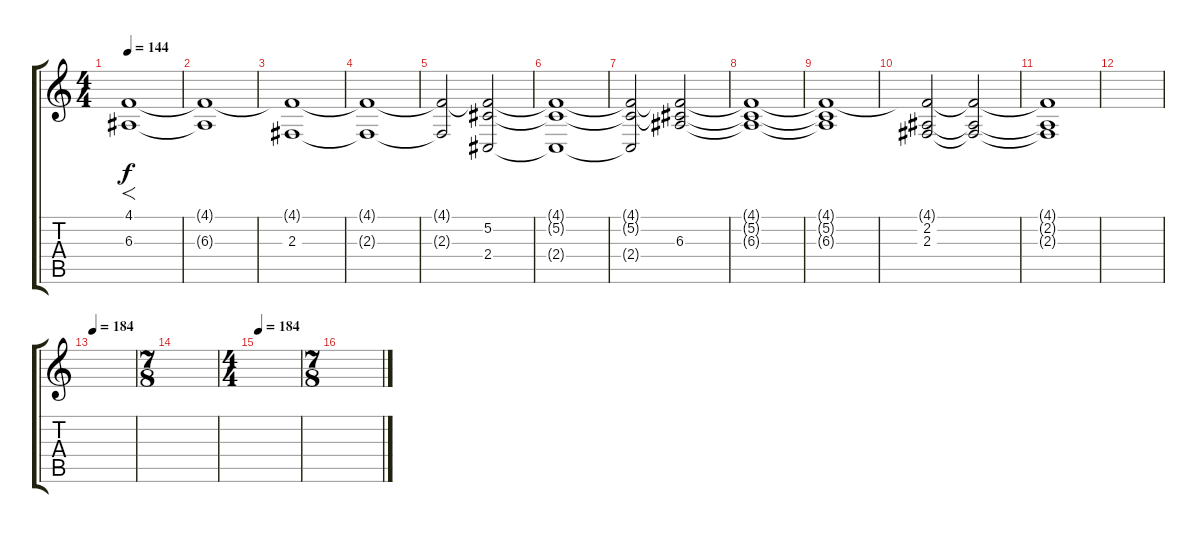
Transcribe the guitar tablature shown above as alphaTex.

\track "" {instrument stringensemble2}
\staff {score tabs}
\tuning (Db4 Ab3 E3 B2 Gb2 Db2) {hide}
\ts (4 4)
\tempo 144
\clef g2
\ks c
(4.1 6.3).1{f dy f instrument stringensemble2} |
(4.1{t} 6.3{t}).1 |
(4.1{t} 2.3).1 |
(4.1{t} 2.3{t}).1 |
(4.1{t} 2.3{t}).2 (4.1{t} 5.2 2.4).2 |
(4.1{t} 5.2{t} 2.4{t}).1 |
(4.1{t} 5.2{t} 2.4{t}).2 (4.1{t} 5.2{t} 6.3).2 |
(4.1{t} 5.2{t} 6.3{t}).1 |
(4.1{t} 5.2{t} 6.3{t}).1 |
(4.1{t} 2.2 2.3).2 (4.1{t} 2.2{t} 2.3{t}).2{volume 3} |
(4.1{t} 2.2{t} 2.3{t}).1 |
|
\tempo 184
|
\ts (7 8)
|
\ts (4 4)
\tempo 184
|
\ts (7 8)
